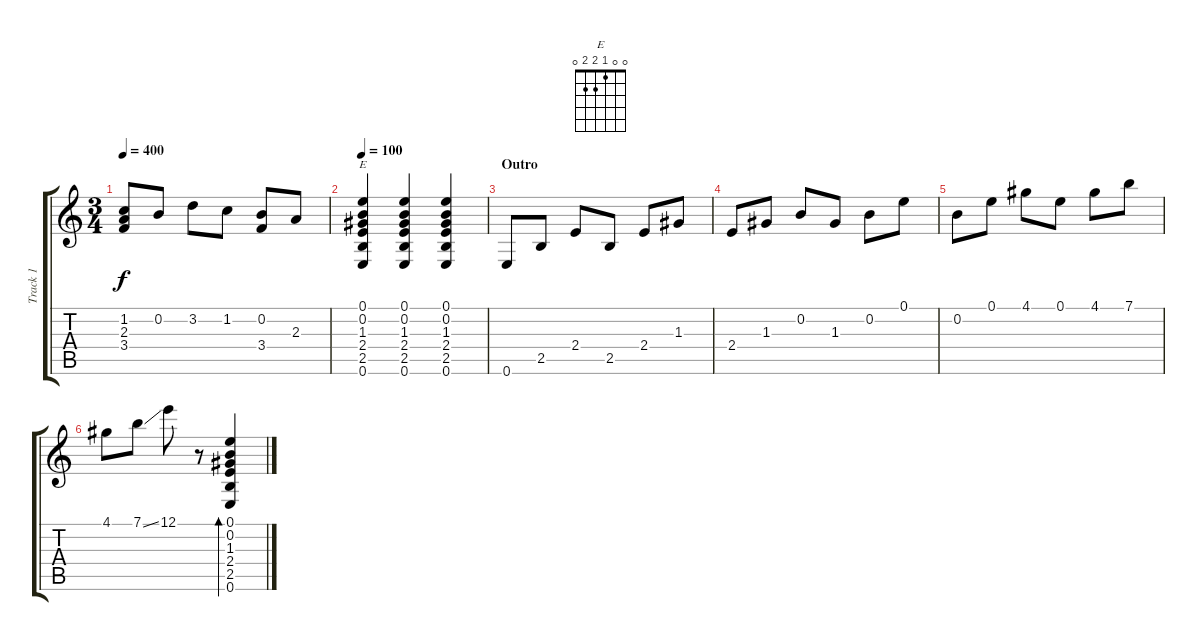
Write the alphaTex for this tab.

\track ("Track 1" "Track 1") {instrument acousticguitarnylon}
\staff {score tabs}
\tuning (E4 B3 G3 D3 A2 E2) {hide}
\chord ("E" 0 0 1 2 2 0)
\ts (3 4)
\tempo 400
\clef g2
\ks c
(1.2 2.3 3.4).8{dy f} 0.2.8 3.2.8 1.2.8 (0.2 3.4).8 2.3.8 |
\tempo 100
(0.1 0.2 1.3 2.4 2.5 0.6).4{ch "E"} (0.1 0.2 1.3 2.4 2.5 0.6).4 (0.1 0.2 1.3 2.4 2.5 0.6).4 |
\section ("" "Outro")
0.6.8 2.5.8 2.4.8 2.5.8 2.4.8 1.3.8 |
2.4.8 1.3.8 0.2.8 1.3.8 0.2.8 0.1.8 |
0.2.8 0.1.8 4.1.8 0.1.8 4.1.8 7.1.8 |
4.1.8 7.1{ss}.8 12.1.8 r.8 (0.1 0.2 1.3 2.4 2.5 0.6).4{bd 240}
